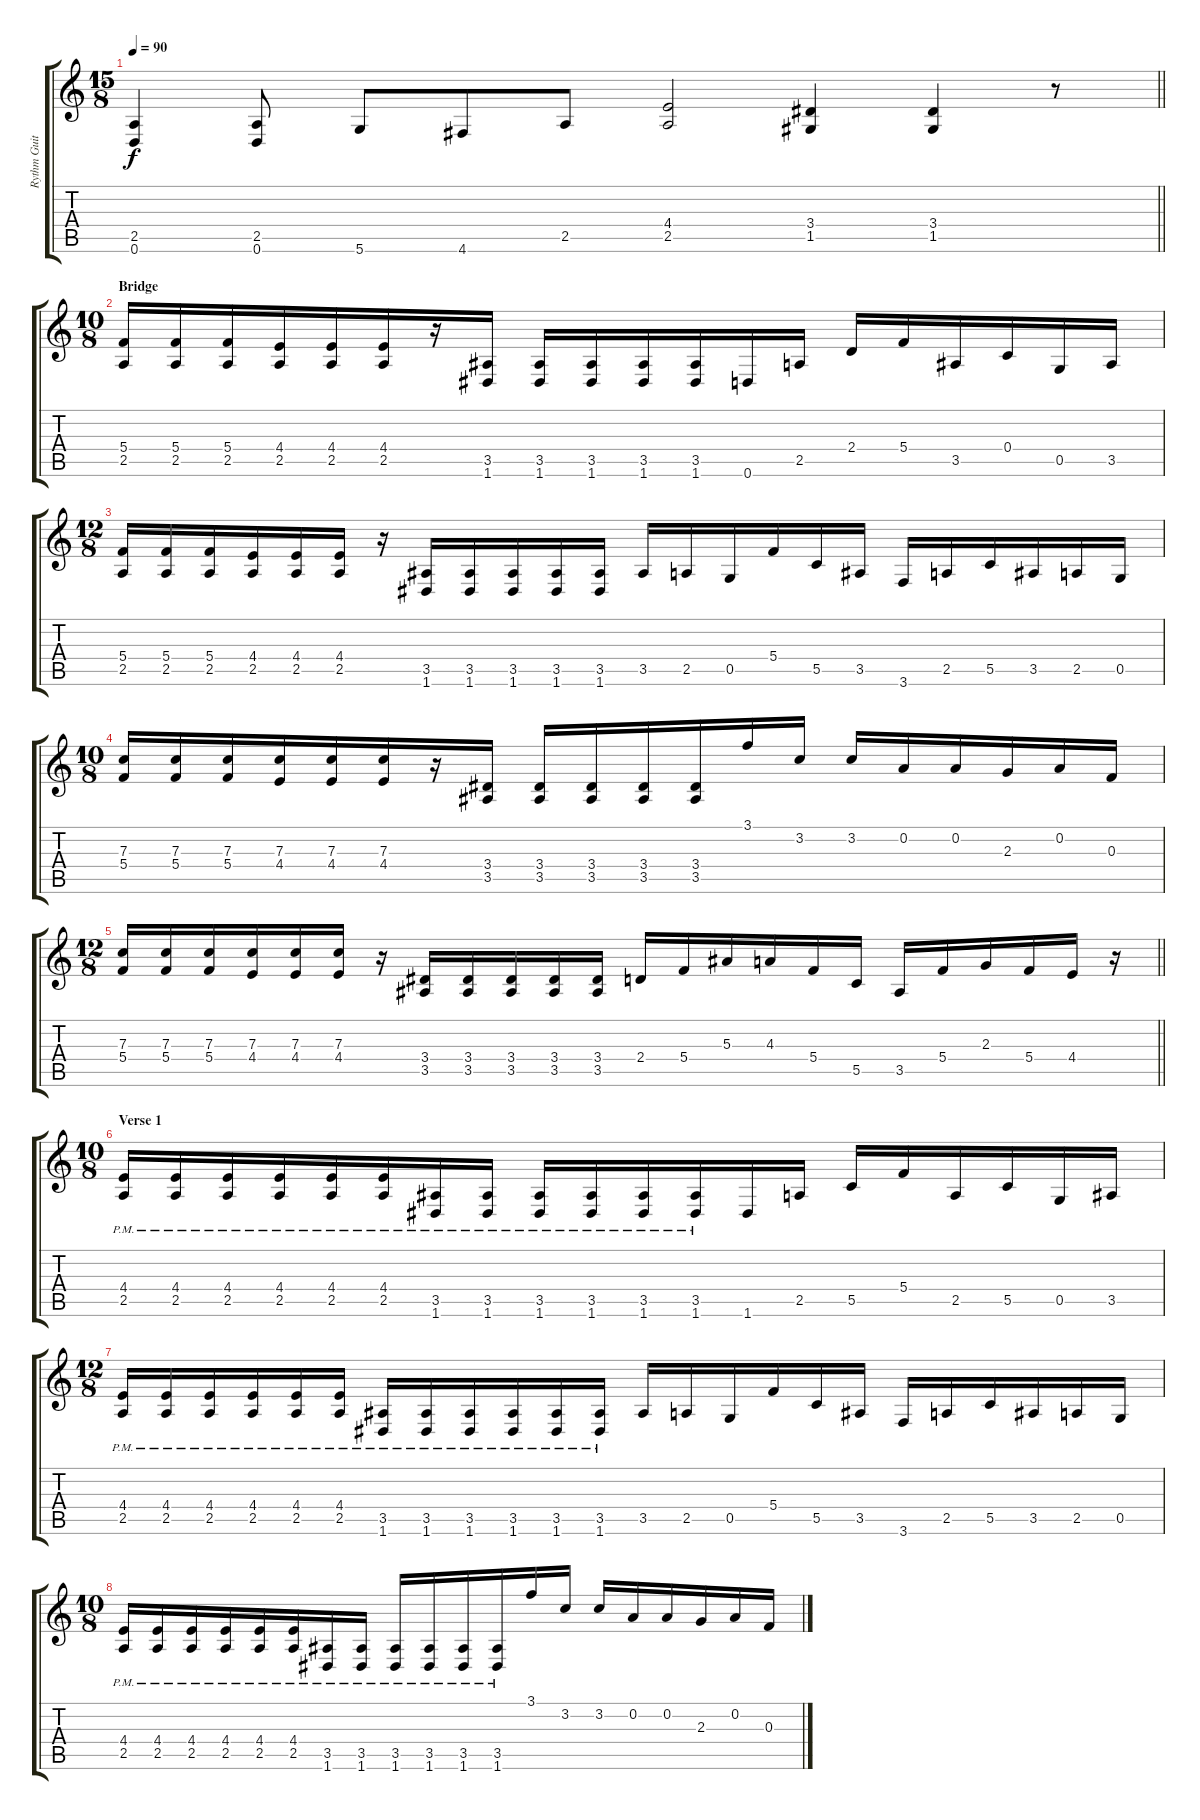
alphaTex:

\track ("Rythm Guitar" "Rythm Guit") {instrument distortionguitar}
\staff {score tabs}
\tuning (D4 A3 F3 C3 G2 D2) {hide}
\ts (15 8)
\tempo 90
\clef g2
\barLineRight lightlight
\ks c
(2.5 0.6).4{dy f} (2.5 0.6).8 5.6.8 4.6.8 2.5.8 (4.4 2.5).2 (3.4 1.5).4 (3.4 1.5).4 r.8 |
\ts (10 8)
\section ("" "Bridge")
(5.4 2.5).16 (5.4 2.5).16 (5.4 2.5).16 (4.4 2.5).16 (4.4 2.5).16 (4.4 2.5).16 r.16 (3.5 1.6).16 (3.5 1.6).16 (3.5 1.6).16 (3.5 1.6).16 (3.5 1.6).16 0.6.16 2.5.16 2.4.16 5.4.16 3.5.16 0.4.16 0.5.16 3.5.16 |
\ts (12 8)
(5.4 2.5).16 (5.4 2.5).16 (5.4 2.5).16 (4.4 2.5).16 (4.4 2.5).16 (4.4 2.5).16 r.16 (3.5 1.6).16 (3.5 1.6).16 (3.5 1.6).16 (3.5 1.6).16 (3.5 1.6).16 3.5.16 2.5.16 0.5.16 5.4.16 5.5.16 3.5.16 3.6.16 2.5.16 5.5.16 3.5.16 2.5.16 0.5.16 |
\ts (10 8)
(7.3 5.4).16 (7.3 5.4).16 (7.3 5.4).16 (7.3 4.4).16 (7.3 4.4).16 (7.3 4.4).16 r.16 (3.4 3.5).16 (3.4 3.5).16 (3.4 3.5).16 (3.4 3.5).16 (3.4 3.5).16 3.1.16 3.2.16 3.2.16 0.2.16 0.2.16 2.3.16 0.2.16 0.3.16 |
\ts (12 8)
\barLineRight lightlight
(7.3 5.4).16 (7.3 5.4).16 (7.3 5.4).16 (7.3 4.4).16 (7.3 4.4).16 (7.3 4.4).16 r.16 (3.4 3.5).16 (3.4 3.5).16 (3.4 3.5).16 (3.4 3.5).16 (3.4 3.5).16 2.4.16 5.4.16 5.3.16 4.3.16 5.4.16 5.5.16 3.5.16 5.4.16 2.3.16 5.4.16 4.4.16 r.16 |
\ts (10 8)
\section ("" "Verse 1")
(4.4{pm} 2.5{pm}).16 (4.4{pm} 2.5{pm}).16 (4.4{pm} 2.5{pm}).16 (4.4{pm} 2.5{pm}).16 (4.4{pm} 2.5{pm}).16 (4.4{pm} 2.5{pm}).16 (3.5{pm} 1.6{pm}).16 (3.5{pm} 1.6{pm}).16 (3.5{pm} 1.6{pm}).16 (3.5{pm} 1.6{pm}).16 (3.5{pm} 1.6{pm}).16 (3.5{pm} 1.6{pm}).16 1.6.16 2.5.16 5.5.16 5.4.16 2.5.16 5.5.16 0.5.16 3.5.16 |
\ts (12 8)
(4.4{pm} 2.5{pm}).16 (4.4{pm} 2.5{pm}).16 (4.4{pm} 2.5{pm}).16 (4.4{pm} 2.5{pm}).16 (4.4{pm} 2.5{pm}).16 (4.4{pm} 2.5{pm}).16 (3.5{pm} 1.6{pm}).16 (3.5{pm} 1.6{pm}).16 (3.5{pm} 1.6{pm}).16 (3.5{pm} 1.6{pm}).16 (3.5{pm} 1.6{pm}).16 (3.5{pm} 1.6{pm}).16 3.5.16 2.5.16 0.5.16 5.4.16 5.5.16 3.5.16 3.6.16 2.5.16 5.5.16 3.5.16 2.5.16 0.5.16 |
\ts (10 8)
(4.4{pm} 2.5{pm}).16 (4.4{pm} 2.5{pm}).16 (4.4{pm} 2.5{pm}).16 (4.4{pm} 2.5{pm}).16 (4.4{pm} 2.5{pm}).16 (4.4{pm} 2.5{pm}).16 (3.5{pm} 1.6{pm}).16 (3.5{pm} 1.6{pm}).16 (3.5{pm} 1.6{pm}).16 (3.5{pm} 1.6{pm}).16 (3.5{pm} 1.6{pm}).16 (3.5{pm} 1.6{pm}).16 3.1.16 3.2.16 3.2.16 0.2.16 0.2.16 2.3.16 0.2.16 0.3.16
